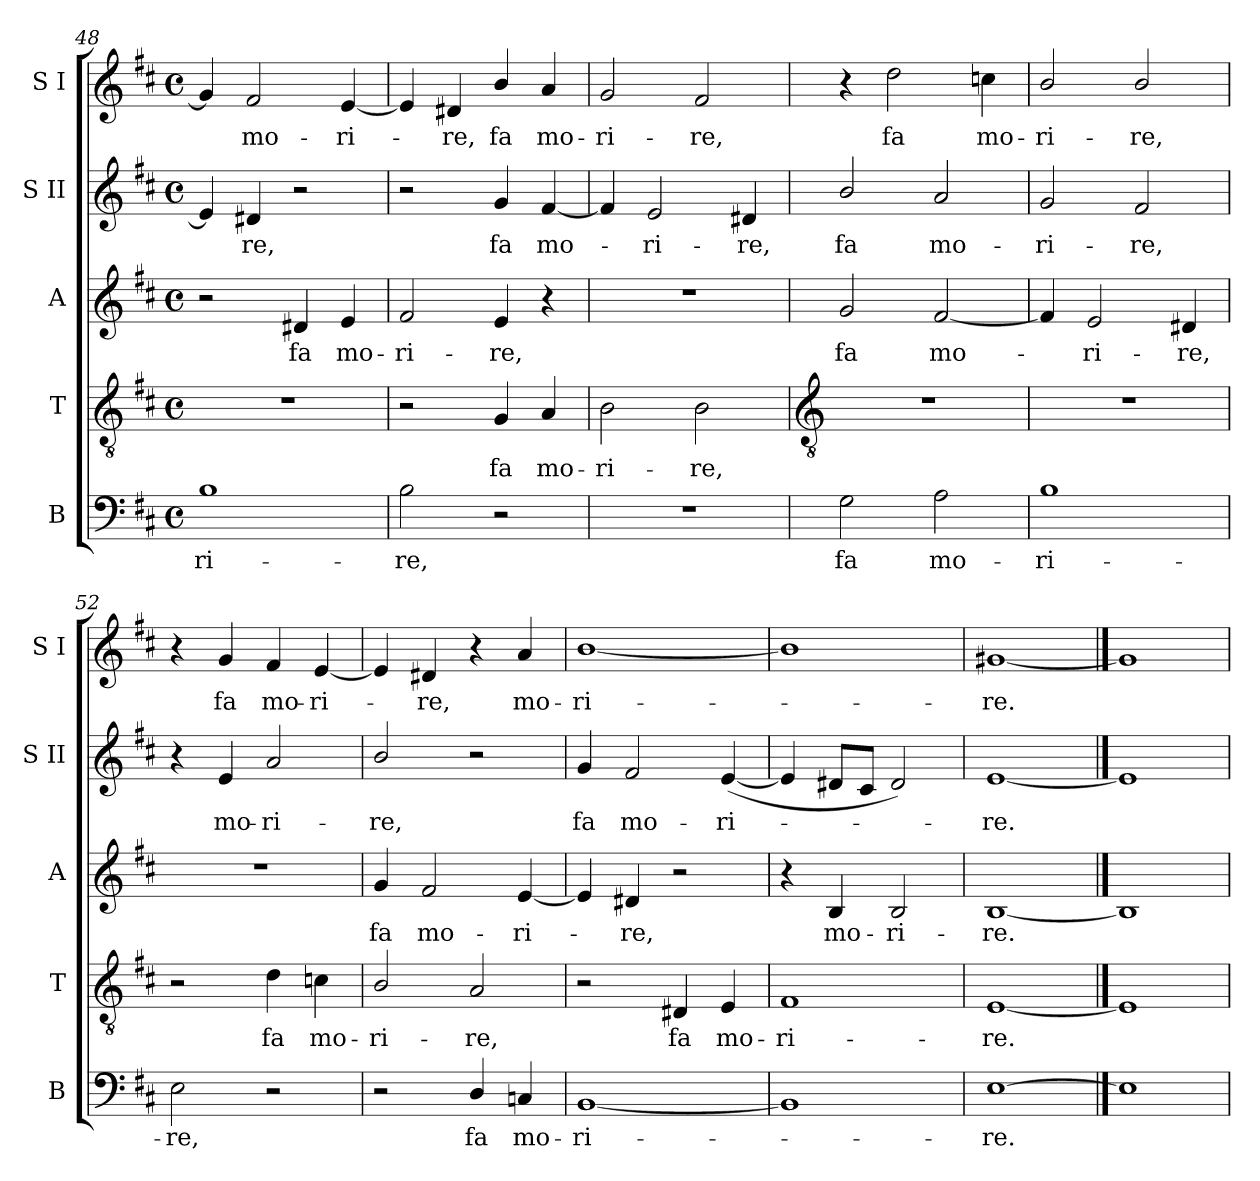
**kern	**text	**kern	**text	**kern	**text	**kern	**text	**kern	**text
*part5	*part5	*part4	*part4	*part3	*part3	*part2	*part2	*part1	*part1
*staff5	*staff5	*staff4	*staff4	*staff3	*staff3	*staff2	*staff2	*staff1	*staff1
*I"B	*	*I"T	*	*I"A	*	*I"S II	*	*I"S I	*
*I'B	*	*I'T	*	*I'A	*	*I'S II	*	*I'S I	*
*clefF4	*	*clefGv2	*	*clefG2	*	*clefG2	*	*clefG2	*
*k[f#c#]	*	*k[f#c#]	*	*k[f#c#]	*	*k[f#c#]	*	*k[f#c#]	*
*D:	*	*D:	*	*D:	*	*D:	*	*D:	*
*M4/4	*	*M4/4	*	*M4/4	*	*M4/4	*	*M4/4	*
*met(c)	*	*met(c)	*	*met(c)	*	*met(c)	*	*met(c)	*
=48	=48	=48	=48	=48	=48	=48	=48	=48	=48
!	!LO:LY:b	!	!	!	!	!	!	!	!
1B	-ri-	1r	.	2r	.	4e]	.	4g]	.
!	!	!	!	!	!	!	!LO:LY:b	!	!LO:LY:b
.	.	.	.	.	.	4d#X	re,	2f#	mo-
!	!	!	!	!	!LO:LY:b	!	!	!	!
.	.	.	.	4d#X	fa	2r	.	.	.
!	!	!	!	!	!LO:LY:b	!	!	!	!LO:LY:b
.	.	.	.	4e	mo-	.	.	[4e	-ri-
=49	=49	=49	=49	=49	=49	=49	=49	=49	=49
!	!LO:LY:b	!	!	!	!LO:LY:b	!	!	!	!
2B	-re,	2r	.	2f#	-ri-	2r	.	4e]	.
!	!	!	!	!	!	!	!	!	!LO:LY:b
.	.	.	.	.	.	.	.	4d#X	re,
!	!	!	!LO:LY:b	!	!LO:LY:b	!	!LO:LY:b	!	!LO:LY:b
2r	.	4G	fa	4e	-re,	4g	fa	4b/	fa
!	!	!	!LO:LY:b	!	!	!	!LO:LY:b	!	!LO:LY:b
.	.	4A	mo-	4r	.	[4f#	mo-	4a	mo-
=50	=50	=50	=50	=50	=50	=50	=50	=50	=50
!	!	!	!LO:LY:b	!	!	!	!	!	!LO:LY:b
1r	.	2B	-ri-	1r	.	4f#]	.	2g	-ri-
!	!	!	!	!	!	!	!LO:LY:b	!	!
.	.	.	.	.	.	2e	ri-	.	.
!	!	!	!LO:LY:b	!	!	!	!	!	!LO:LY:b
.	.	2B	-re,	.	.	.	.	2f#	-re,
!	!	!	!	!	!	!	!LO:LY:b	!	!
.	.	.	.	.	.	4d#X	-re,	.	.
!!LO:LB:g=z
=51	=51	=51	=51	=51	=51	=51	=51	=51	=51
*	*	*clefGv2	*	*	*	*	*	*	*
!	!LO:LY:b	!	!	!	!LO:LY:b	!	!LO:LY:b	!	!
2G	fa	1r	.	2g	fa	2b/	fa	4r	.
!	!	!	!	!	!	!	!	!	!LO:LY:b
.	.	.	.	.	.	.	.	2dd	fa
!	!LO:LY:b	!	!	!	!LO:LY:b	!	!LO:LY:b	!	!
2A	mo-	.	.	[2f#	mo-	2a	mo-	.	.
!	!	!	!	!	!	!	!	!	!LO:LY:b
.	.	.	.	.	.	.	.	4ccn	mo-
=51A	=51A	=51A	=51A	=51A	=51A	=51A	=51A	=51A	=51A
!	!LO:LY:b	!	!	!	!	!	!LO:LY:b	!	!LO:LY:b
1B	-ri-	1r	.	4f#]	.	2g	-ri-	2b/	-ri-
!	!	!	!	!	!LO:LY:b	!	!	!	!
.	.	.	.	2e	ri-	.	.	.	.
!	!	!	!	!	!	!	!LO:LY:b	!	!LO:LY:b
.	.	.	.	.	.	2f#	-re,	2b/	-re,
!	!	!	!	!	!LO:LY:b	!	!	!	!
.	.	.	.	4d#X	-re,	.	.	.	.
=52	=52	=52	=52	=52	=52	=52	=52	=52	=52
!	!LO:LY:b	!	!	!	!	!	!	!	!
2E	-re,	2r	.	1r	.	4r	.	4r	.
!	!	!	!	!	!	!	!LO:LY:b	!	!LO:LY:b
.	.	.	.	.	.	4e	mo-	4g	fa
!	!	!	!LO:LY:b	!	!	!	!LO:LY:b	!	!LO:LY:b
2r	.	4d	fa	.	.	2a	-ri-	4f#	mo-
!	!	!	!LO:LY:b	!	!	!	!	!	!LO:LY:b
.	.	4cn	mo-	.	.	.	.	[4e	-ri-
=53	=53	=53	=53	=53	=53	=53	=53	=53	=53
!	!	!	!LO:LY:b	!	!LO:LY:b	!	!LO:LY:b	!	!
2r	.	2B/	-ri-	4g	fa	2b/	-re,	4e]	.
!	!	!	!	!	!LO:LY:b	!	!	!	!LO:LY:b
.	.	.	.	2f#	mo-	.	.	4d#X	re,
!	!LO:LY:b	!	!LO:LY:b	!	!	!	!	!	!
4D/	fa	2A	-re,	.	.	2r	.	4r	.
!	!LO:LY:b	!	!	!	!LO:LY:b	!	!	!	!LO:LY:b
4Cn	mo-	.	.	[4e	-ri-	.	.	4a	mo-
=54	=54	=54	=54	=54	=54	=54	=54	=54	=54
!	!LO:LY:b	!	!	!	!	!	!LO:LY:b	!	!LO:LY:b
[1BB	-ri-	2r	.	4e]	.	4g	fa	[1b/	-ri-
!	!	!	!	!	!LO:LY:b	!	!LO:LY:b	!	!
.	.	.	.	4d#X	re,	2f#	mo-	.	.
!	!	!	!LO:LY:b	!	!	!	!	!	!
.	.	4D#X	fa	2r	.	.	.	.	.
!	!	!	!LO:LY:b	!	!	!	!LO:LY:b	!	!
.	.	4E	mo-	.	.	(<[4e	-ri-	.	.
=55	=55	=55	=55	=55	=55	=55	=55	=55	=55
!	!	!	!LO:LY:b	!	!	!	!	!	!
1BB]	.	1F#	-ri-	4r	.	4e]	.	1b/]	.
!	!	!	!	!	!LO:LY:b	!	!	!	!
.	.	.	.	4B	mo-	8d#XL	.	.	.
.	.	.	.	.	.	8c#J	.	.	.
!	!	!	!	!	!LO:LY:b	!	!	!	!
.	.	.	.	2B	-ri-	2d#)	.	.	.
=56	=56	=56	=56	=56	=56	=56	=56	=56	=56
!	!LO:LY:b	!	!LO:LY:b	!	!LO:LY:b	!	!LO:LY:b	!	!LO:LY:b
[1E	re.	[1E	-re.	[1B	-re.	[1e	re.	[1g#X	re.
==57	==57	==57	==57	==57	==57	==57	==57	==57	==57
1E]	.	1E]	.	1B]	.	1e]	.	1g#]	.
=	=	=	=	=	=	=	=	=	=
*-	*-	*-	*-	*-	*-	*-	*-	*-	*-
